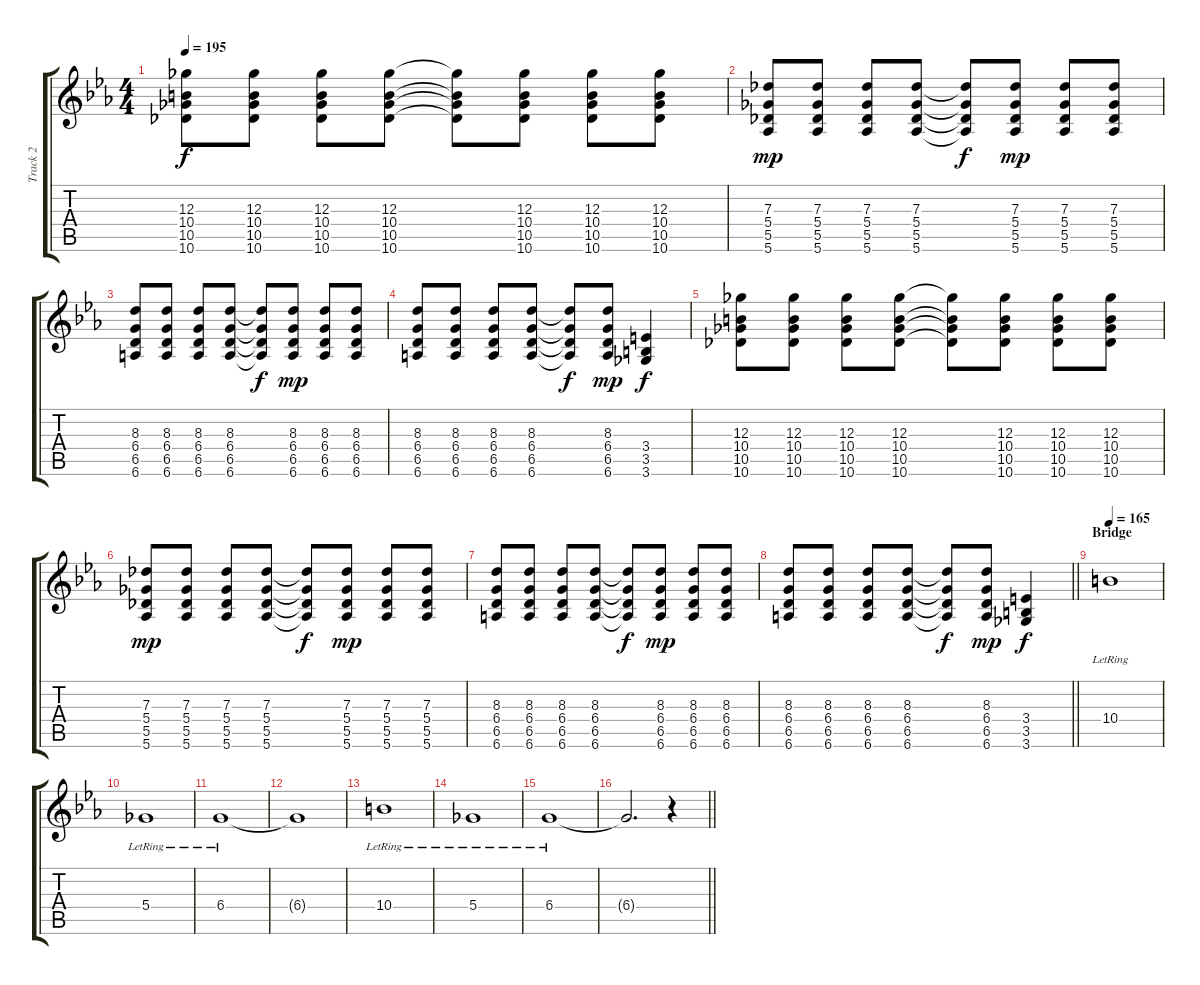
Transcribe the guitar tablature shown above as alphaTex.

\track ("Track 2" "Track 2") {instrument distortionguitar}
\staff {score tabs}
\tuning (Eb4 Bb3 Gb3 Db3 Ab2 Eb2) {hide}
\ts (4 4)
\tempo 195
\clef g2
\ks eb
(12.3 10.4 10.5 10.6).8{dy f} (12.3 10.4 10.5 10.6).8 (12.3 10.4 10.5 10.6).8 (12.3 10.4 10.5 10.6).8 (12.3{t} 10.4{t} 10.5{t} 10.6{t}).8 (12.3 10.4 10.5 10.6).8 (12.3 10.4 10.5 10.6).8 (12.3 10.4 10.5 10.6).8 |
(7.3 5.4 5.5 5.6).8{dy mp} (7.3 5.4 5.5 5.6).8 (7.3 5.4 5.5 5.6).8 (7.3 5.4 5.5 5.6).8 (7.3{t} 5.4{t} 5.5{t} 5.6{t}).8{dy f} (7.3 5.4 5.5 5.6).8{dy mp} (7.3 5.4 5.5 5.6).8 (7.3 5.4 5.5 5.6).8 |
(8.3 6.4 6.5 6.6).8 (8.3 6.4 6.5 6.6).8 (8.3 6.4 6.5 6.6).8 (8.3 6.4 6.5 6.6).8 (8.3{t} 6.4{t} 6.5{t} 6.6{t}).8{dy f} (8.3 6.4 6.5 6.6).8{dy mp} (8.3 6.4 6.5 6.6).8 (8.3 6.4 6.5 6.6).8 |
(8.3 6.4 6.5 6.6).8 (8.3 6.4 6.5 6.6).8 (8.3 6.4 6.5 6.6).8 (8.3 6.4 6.5 6.6).8 (8.3{t} 6.4{t} 6.5{t} 6.6{t}).8{dy f} (8.3 6.4 6.5 6.6).8{dy mp} (3.4 3.5 3.6).4{dy f} |
(12.3 10.4 10.5 10.6).8 (12.3 10.4 10.5 10.6).8 (12.3 10.4 10.5 10.6).8 (12.3 10.4 10.5 10.6).8 (12.3{t} 10.4{t} 10.5{t} 10.6{t}).8 (12.3 10.4 10.5 10.6).8 (12.3 10.4 10.5 10.6).8 (12.3 10.4 10.5 10.6).8 |
(7.3 5.4 5.5 5.6).8{dy mp} (7.3 5.4 5.5 5.6).8 (7.3 5.4 5.5 5.6).8 (7.3 5.4 5.5 5.6).8 (7.3{t} 5.4{t} 5.5{t} 5.6{t}).8{dy f} (7.3 5.4 5.5 5.6).8{dy mp} (7.3 5.4 5.5 5.6).8 (7.3 5.4 5.5 5.6).8 |
(8.3 6.4 6.5 6.6).8 (8.3 6.4 6.5 6.6).8 (8.3 6.4 6.5 6.6).8 (8.3 6.4 6.5 6.6).8 (8.3{t} 6.4{t} 6.5{t} 6.6{t}).8{dy f} (8.3 6.4 6.5 6.6).8{dy mp} (8.3 6.4 6.5 6.6).8 (8.3 6.4 6.5 6.6).8 |
\barLineRight lightlight
(8.3 6.4 6.5 6.6).8 (8.3 6.4 6.5 6.6).8 (8.3 6.4 6.5 6.6).8 (8.3 6.4 6.5 6.6).8 (8.3{t} 6.4{t} 6.5{t} 6.6{t}).8{dy f} (8.3 6.4 6.5 6.6).8{dy mp} (3.4 3.5 3.6).4{dy f} |
\section ("" "Bridge")
\tempo 165
10.4{lr}.1 |
5.4{lr}.1 |
6.4{lr}.1 |
6.4{t}.1 |
10.4{lr}.1 |
5.4{lr}.1 |
6.4{lr}.1 |
\barLineRight lightlight
6.4{t}.2{d} r.4
